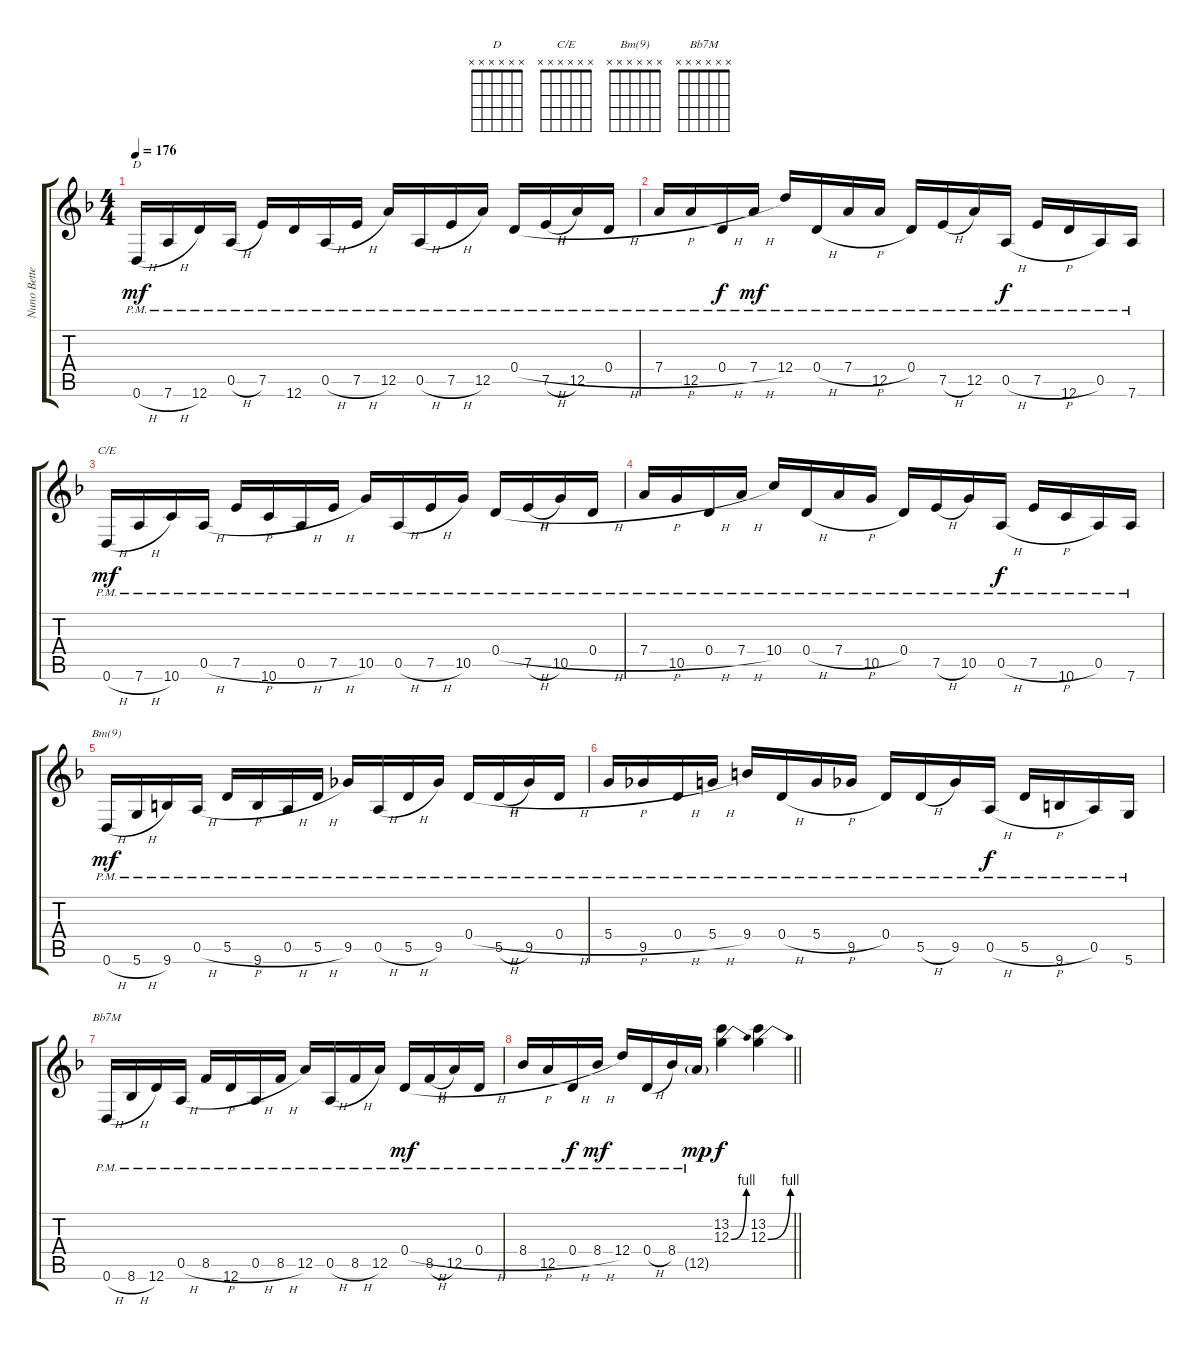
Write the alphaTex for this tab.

\track ("Nuno Bettencourt - Guitar" "Nuno Bette") {instrument distortionguitar}
\staff {score tabs}
\tuning (E4 B3 G3 D3 A2 D2) {hide}
\chord ("D" x x x x x x)
\chord ("C/E" x x x x x x)
\chord ("Bm(9)" x x x x x x)
\chord ("Bb7M" x x x x x x)
\ts (4 4)
\tempo 176
\clef g2
\ks f
0.6{h pm}.16{ch "D" dy mf} 7.6{h pm}.16 12.6{pm}.16 0.5{h pm}.16 7.5{pm}.16 12.6{pm}.16 0.5{h pm}.16 7.5{h pm}.16 12.5{pm}.16 0.5{h pm}.16 7.5{h pm}.16 12.5{pm}.16 0.4{h pm}.16 7.5{h pm}.16 12.5{pm}.16 0.4{h pm}.16 |
7.4{h pm}.16 12.5{pm}.16 0.4{h pm}.16{dy f} 7.4{h pm}.16{dy mf} 12.4{pm}.16 0.4{h pm}.16 7.4{h pm}.16 12.5{pm}.16 0.4{pm}.16 7.5{h pm}.16 12.5{pm}.16 0.5{h pm}.16{dy f} 7.5{h pm}.16 12.6{pm}.16 0.5{pm}.16 7.6{pm}.16 |
0.6{h pm}.16{ch "C/E" dy mf} 7.6{h pm}.16 10.6{pm}.16 0.5{h pm}.16 7.5{h pm}.16 10.6{pm}.16 0.5{h pm}.16 7.5{h pm}.16 10.5{pm}.16 0.5{h pm}.16 7.5{h pm}.16 10.5{pm}.16 0.4{h pm}.16 7.5{h pm}.16 10.5{pm}.16 0.4{h pm}.16 |
7.4{h pm}.16 10.5{pm}.16 0.4{h pm}.16 7.4{h pm}.16 10.4{pm}.16 0.4{h pm}.16 7.4{h pm}.16 10.5{pm}.16 0.4{pm}.16 7.5{h pm}.16 10.5{pm}.16 0.5{h pm}.16{dy f} 7.5{h pm}.16 10.6{pm}.16 0.5{pm}.16 7.6{pm}.16 |
0.6{h pm}.16{ch "Bm(9)" dy mf} 5.6{h pm}.16 9.6{pm}.16 0.5{h pm}.16 5.5{h pm}.16 9.6{pm}.16 0.5{h pm}.16 5.5{h pm}.16 9.5{pm}.16 0.5{h pm}.16 5.5{h pm}.16 9.5{pm}.16 0.4{h pm}.16 5.5{h pm}.16 9.5{pm}.16 0.4{h pm}.16 |
5.4{h pm}.16 9.5{pm}.16 0.4{h pm}.16 5.4{h pm}.16 9.4{pm}.16 0.4{h pm}.16 5.4{h pm}.16 9.5{pm}.16 0.4{pm}.16 5.5{h pm}.16 9.5{pm}.16 0.5{h pm}.16{dy f} 5.5{h pm}.16 9.6{pm}.16 0.5{pm}.16 5.6{pm}.16 |
0.6{h pm}.16{ch "Bb7M"} 8.6{h pm}.16 12.6{pm}.16 0.5{h pm}.16 8.5{h pm}.16 12.6{pm}.16 0.5{h pm}.16 8.5{h pm}.16 12.5{pm}.16 0.5{h pm}.16 8.5{h pm}.16 12.5{pm}.16 0.4{h pm}.16{dy mf} 8.5{h pm}.16 12.5{pm}.16 0.4{h pm}.16 |
\barLineRight lightlight
8.4{h pm}.16 12.5{pm}.16 0.4{h pm}.16{dy f} 8.4{h pm}.16{dy mf} 12.4{pm}.16 0.4{h pm}.16 8.4{pm}.16 12.5{g pm}.16{dy mp} (13.2 12.3{be (bend 0 0 60 4)}).4{dy f volume 5} (13.2 12.3{be (bend 0 0 60 4)}).4
